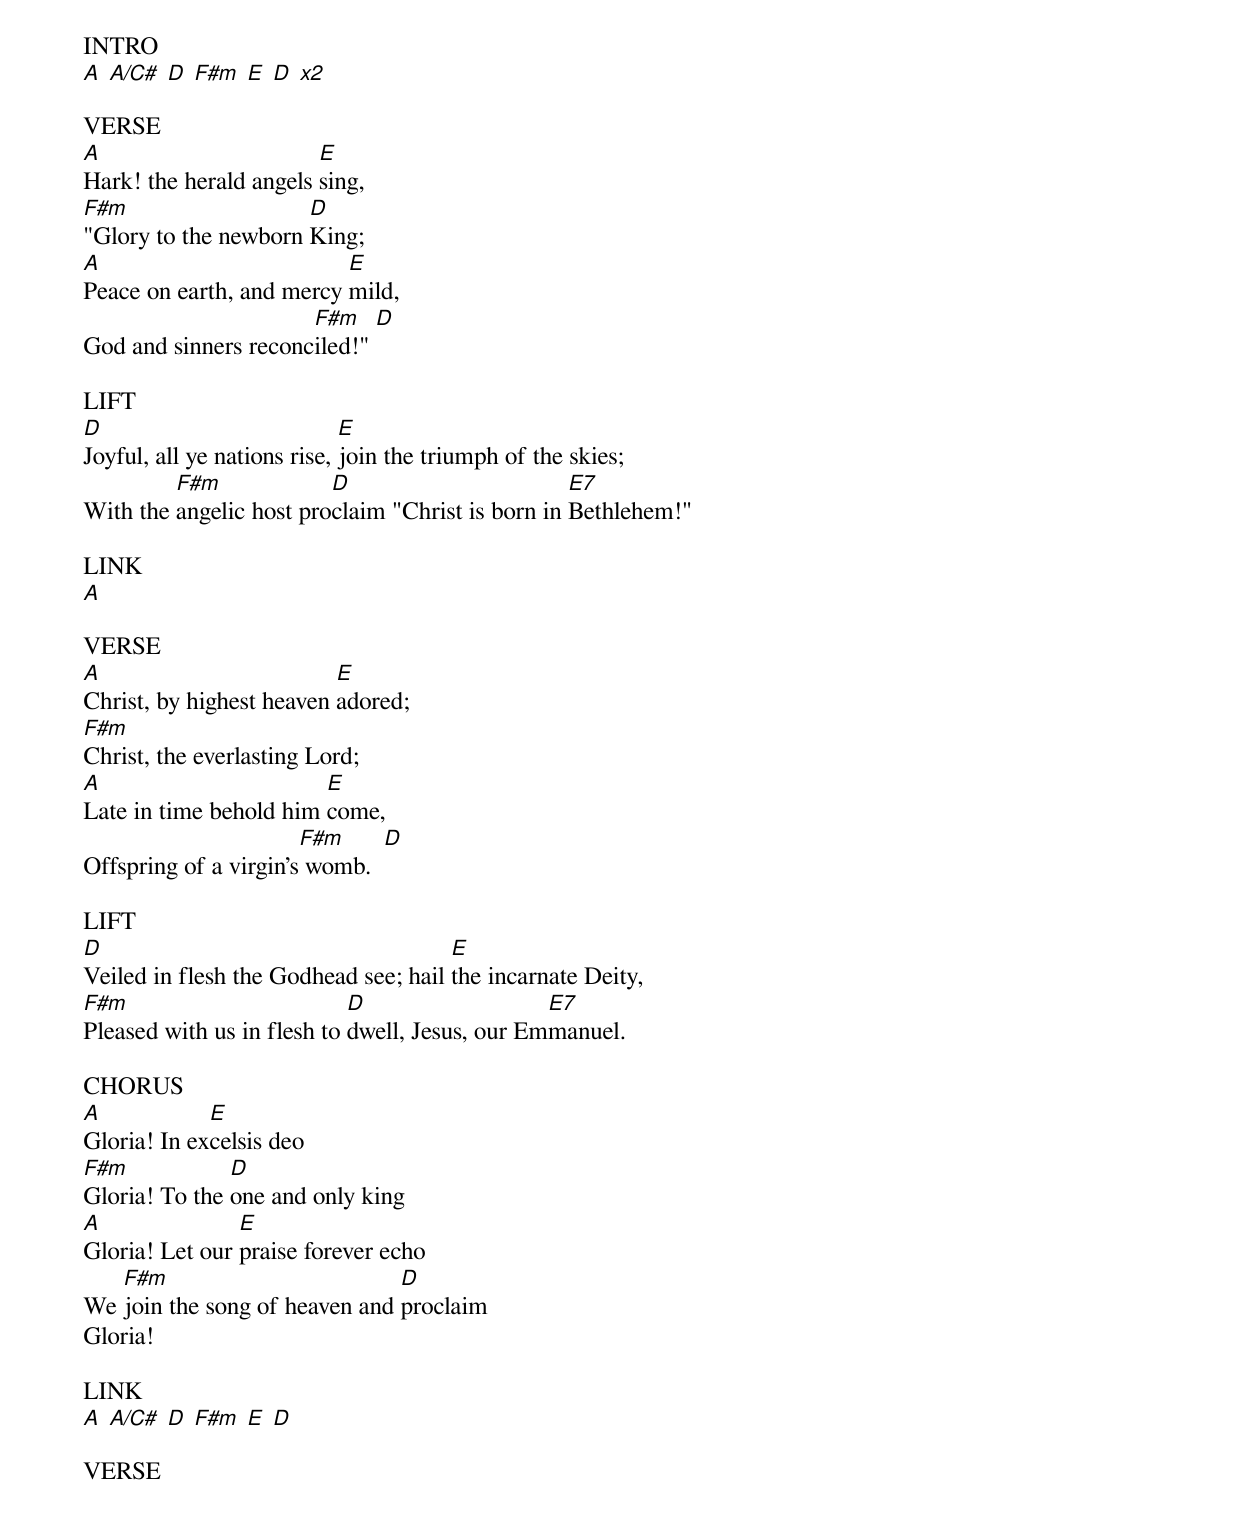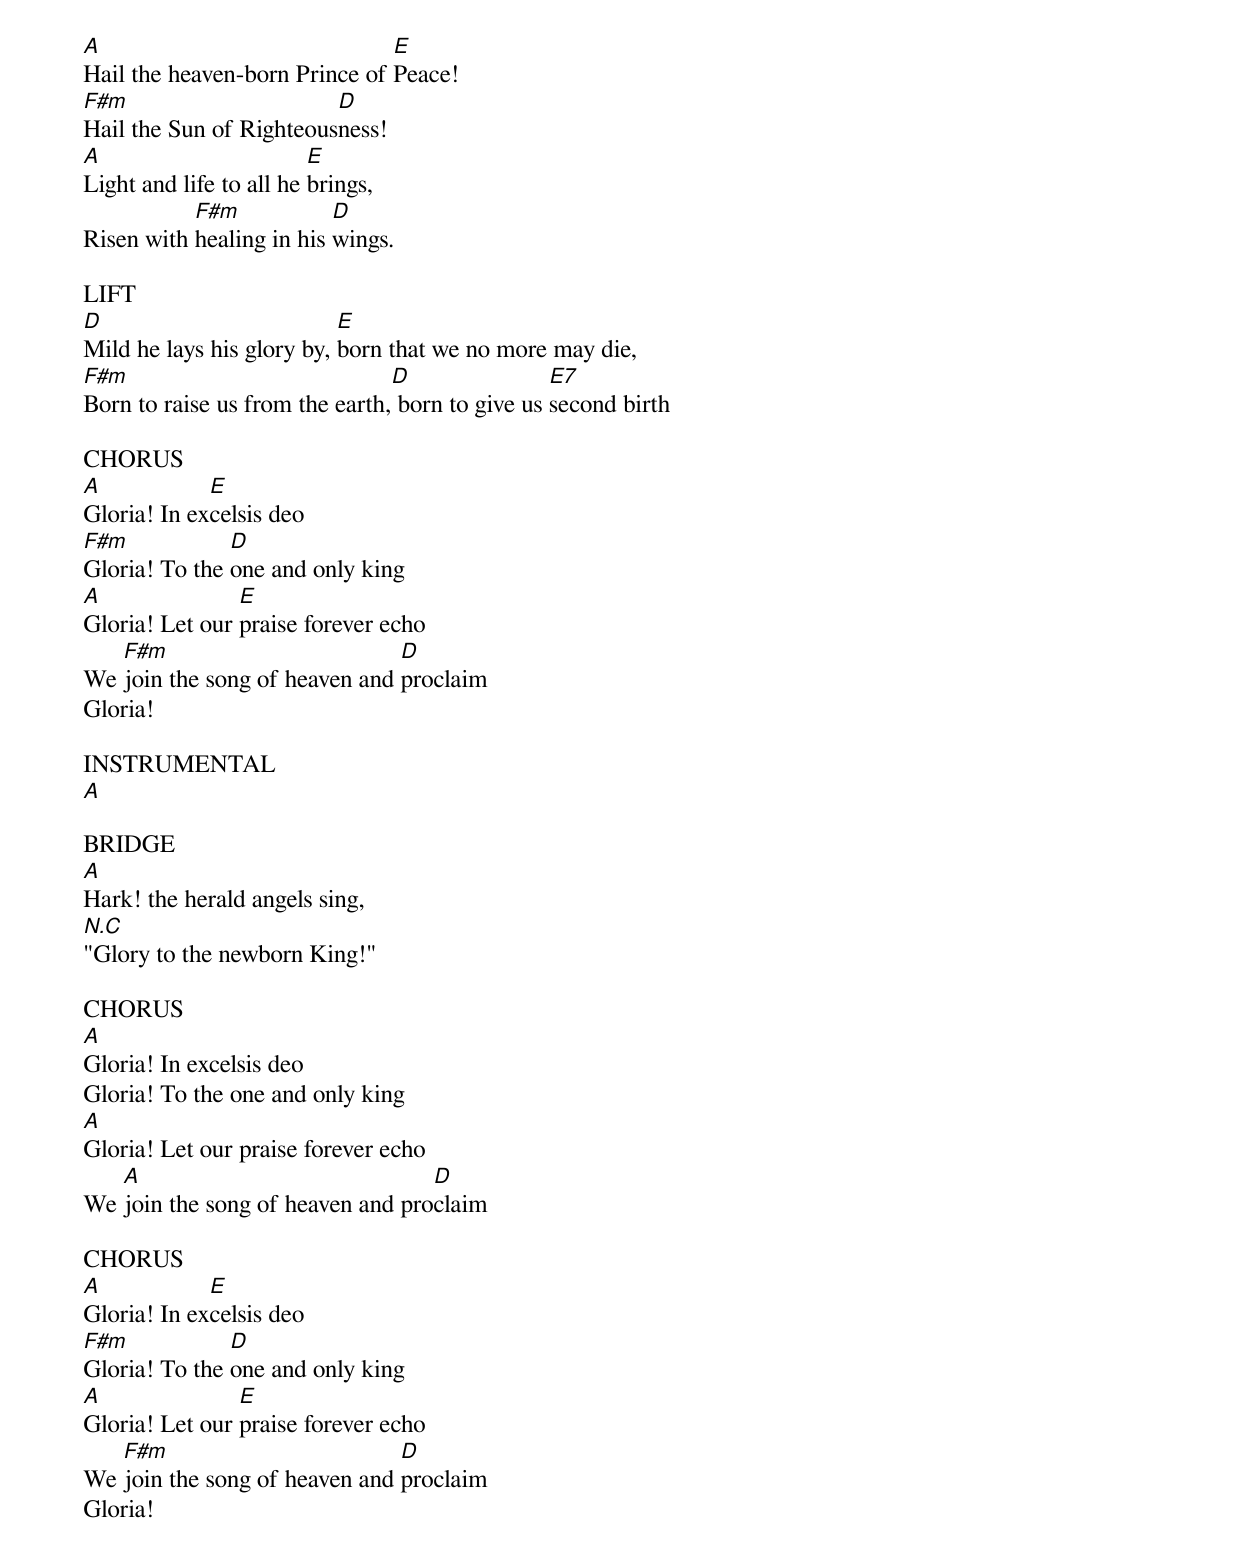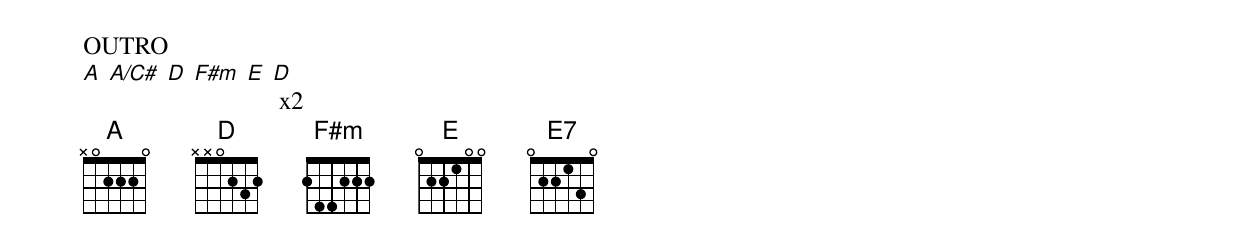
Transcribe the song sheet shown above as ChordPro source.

INTRO
[A] [A/C#] [D] [F#m] [E] [D] [x2]

VERSE
[A]Hark! the herald angels [E]sing,
[F#m]"Glory to the newborn [D]King;
[A]Peace on earth, and mercy [E]mild,
God and sinners reconc[F#m]iled!" [D]

LIFT
[D]Joyful, all ye nations rise, [E]join the triumph of the skies;
With the [F#m]angelic host pro[D]claim "Christ is born in [E7]Bethlehem!"

LINK
[A]

VERSE
[A]Christ, by highest heaven [E]adored;
[F#m]Christ, the everlasting Lord;
[A]Late in time behold him [E]come,
Offspring of a virgin's[F#m] womb.  [D]

LIFT
[D]Veiled in flesh the Godhead see; hail [E]the incarnate Deity,
[F#m]Pleased with us in flesh to [D]dwell, Jesus, our Em[E7]manuel.

CHORUS
[A]Gloria! In ex[E]celsis deo
[F#m]Gloria! To the [D]one and only king
[A]Gloria! Let our [E]praise forever echo
We [F#m]join the song of heaven and [D]proclaim
Gloria!

LINK
[A] [A/C#] [D] [F#m] [E] [D]

VERSE
[A]Hail the heaven-born Prince of [E]Peace!
[F#m]Hail the Sun of Righteous[D]ness!
[A]Light and life to all he [E]brings,
Risen with [F#m]healing in his [D]wings.

LIFT
[D]Mild he lays his glory by, [E]born that we no more may die,
[F#m]Born to raise us from the earth,[D] born to give us [E7]second birth

CHORUS
[A]Gloria! In ex[E]celsis deo
[F#m]Gloria! To the [D]one and only king
[A]Gloria! Let our [E]praise forever echo
We [F#m]join the song of heaven and [D]proclaim
Gloria!

INSTRUMENTAL
[A]

BRIDGE
[A]Hark! the herald angels sing,
[N.C]"Glory to the newborn King!"

CHORUS
[A]Gloria! In excelsis deo
Gloria! To the one and only king
[A]Gloria! Let our praise forever echo
We [A]join the song of heaven and pro[D]claim

CHORUS
[A]Gloria! In ex[E]celsis deo
[F#m]Gloria! To the [D]one and only king
[A]Gloria! Let our [E]praise forever echo
We [F#m]join the song of heaven and [D]proclaim
Gloria!

OUTRO
[A] [A/C#] [D] [F#m] [E] [D] x2
